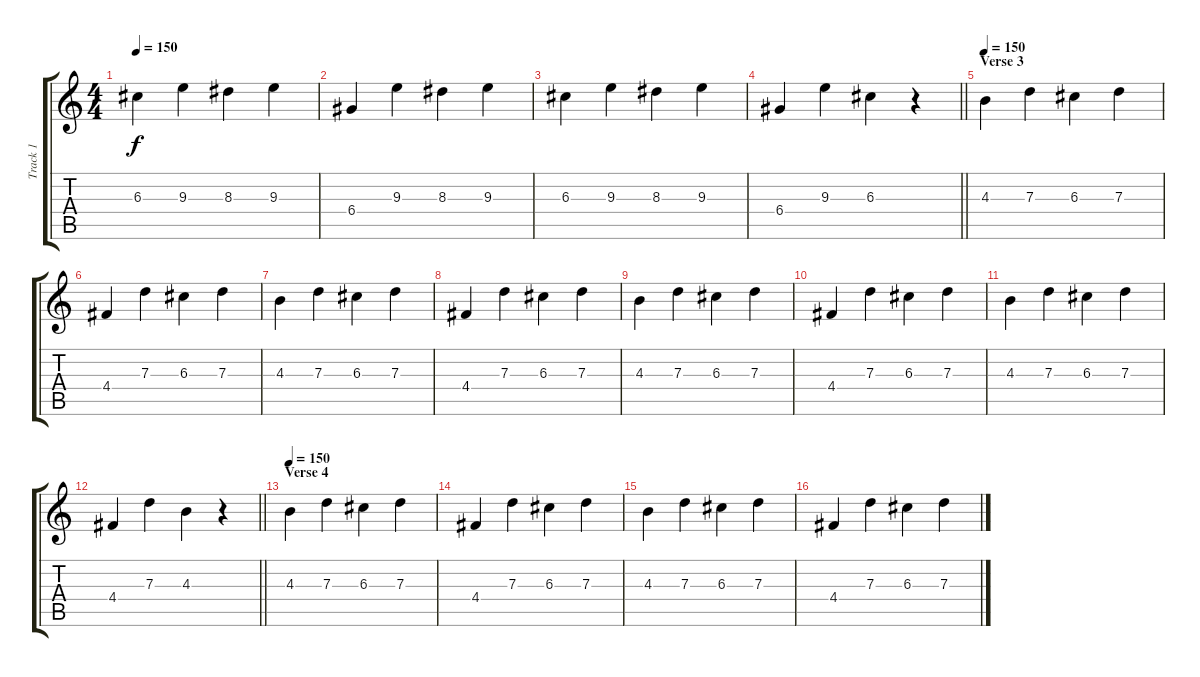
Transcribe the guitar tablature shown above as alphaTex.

\track ("Track 1" "Track 1") {instrument distortionguitar}
\staff {score tabs}
\tuning (E4 B3 G3 D3 A2 E2) {hide}
\ts (4 4)
\tempo 150
\clef g2
\ks c
6.3.4{dy f} 9.3.4 8.3.4 9.3.4 |
6.4.4 9.3.4 8.3.4 9.3.4 |
6.3.4 9.3.4 8.3.4 9.3.4 |
\barLineRight lightlight
6.4.4 9.3.4 6.3.4 r.4 |
\section ("" "Verse 3")
\tempo 150
4.3.4 7.3.4 6.3.4 7.3.4 |
4.4.4 7.3.4 6.3.4 7.3.4 |
4.3.4 7.3.4 6.3.4 7.3.4 |
4.4.4 7.3.4 6.3.4 7.3.4 |
4.3.4 7.3.4 6.3.4 7.3.4 |
4.4.4 7.3.4 6.3.4 7.3.4 |
4.3.4 7.3.4 6.3.4 7.3.4 |
\barLineRight lightlight
4.4.4 7.3.4 4.3.4 r.4 |
\section ("" "Verse 4")
\tempo 150
4.3.4 7.3.4 6.3.4 7.3.4 |
4.4.4 7.3.4 6.3.4 7.3.4 |
4.3.4 7.3.4 6.3.4 7.3.4 |
4.4.4 7.3.4 6.3.4 7.3.4
